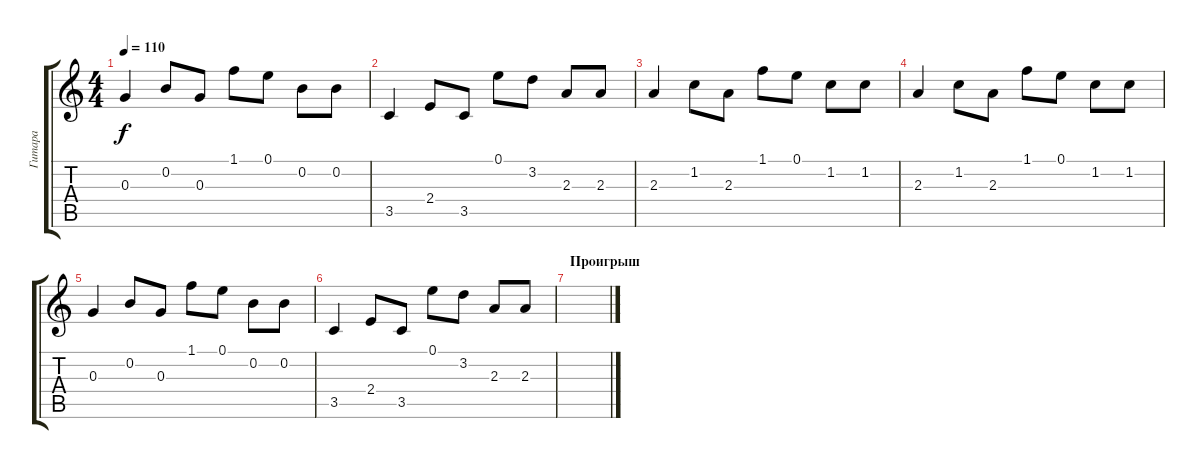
\track ("Гитара" "Гитара") {instrument acousticguitarnylon}
\staff {score tabs}
\tuning (E4 B3 G3 D3 A2 E2) {hide}
\ts (4 4)
\tempo 110
\clef g2
\ks c
0.3.4{dy f} 0.2.8 0.3.8 1.1.8 0.1.8 0.2.8 0.2.8 |
3.5.4 2.4.8 3.5.8 0.1.8 3.2.8 2.3.8 2.3.8 |
2.3.4 1.2.8 2.3.8 1.1.8 0.1.8 1.2.8 1.2.8 |
2.3.4 1.2.8 2.3.8 1.1.8 0.1.8 1.2.8 1.2.8 |
0.3.4 0.2.8 0.3.8 1.1.8 0.1.8 0.2.8 0.2.8 |
3.5.4 2.4.8 3.5.8 0.1.8 3.2.8 2.3.8 2.3.8 |
\section ("" "Проигрыш")
